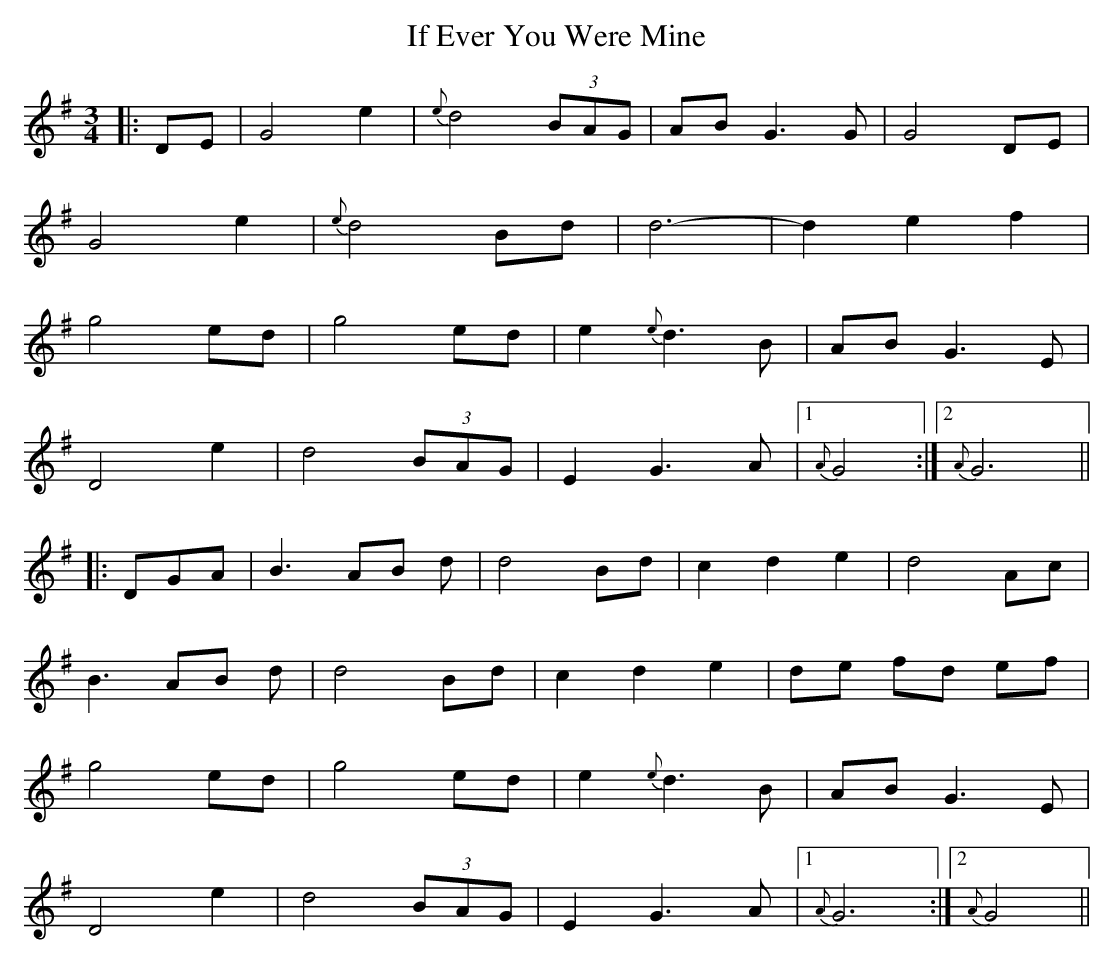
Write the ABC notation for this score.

X:1
T: If Ever You Were Mine
M: 3/4
L: 1/8
K: Gmaj
|:DE|G4 e2|{e}d4 (3BAG|AB G3 G|G4 DE|
G4 e2|{e}d4 Bd|d6-|d2 e2 f2|
g4 ed|g4 ed|e2 {e}d3 B|AB G3 E|
D4 e2|d4 (3BAG|E2G3 A|1 {A}G4:|2 {A}G6||
|:DGA|B3 AB d|d4 Bd|c2 d2 e2|d4 Ac|
B3 AB d|d4 Bd|c2 d2 e2|de fd ef|
g4 ed|g4 ed|e2 {e}d3 B|AB G3 E|
D4 e2|d4 (3BAG|E2 G3 A|1 {A}G6:|2 {A}G4||
